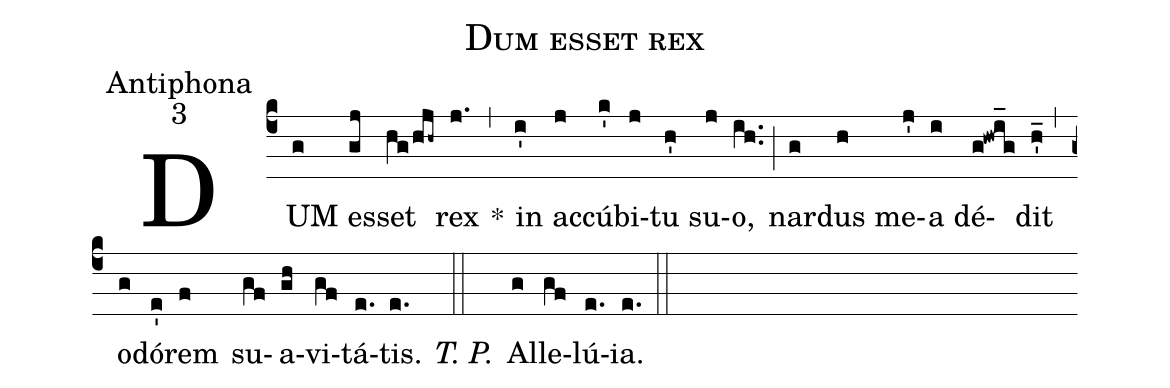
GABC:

name:Dum esset rex;
office-part:Antiphona;
mode:3;
%%
(c4) DUM(g) es(gj)set(hg/hjh~) rex(j.) *(,) in(i') ac(j)cú(k')bi(j)tu(h') su(j)o,(ih..) (;) nar(g)dus(h) me(j')a(i) dé(g!hwi_g)dit(h'_) (,) o(g)dó(e')rem(f) su(gf)a(gh)vi(gf)tá(e.)tis.(e.) <i>T. P.</i>(::) Al(g)le(gf)lú(e.)ia.(e.) (::)
